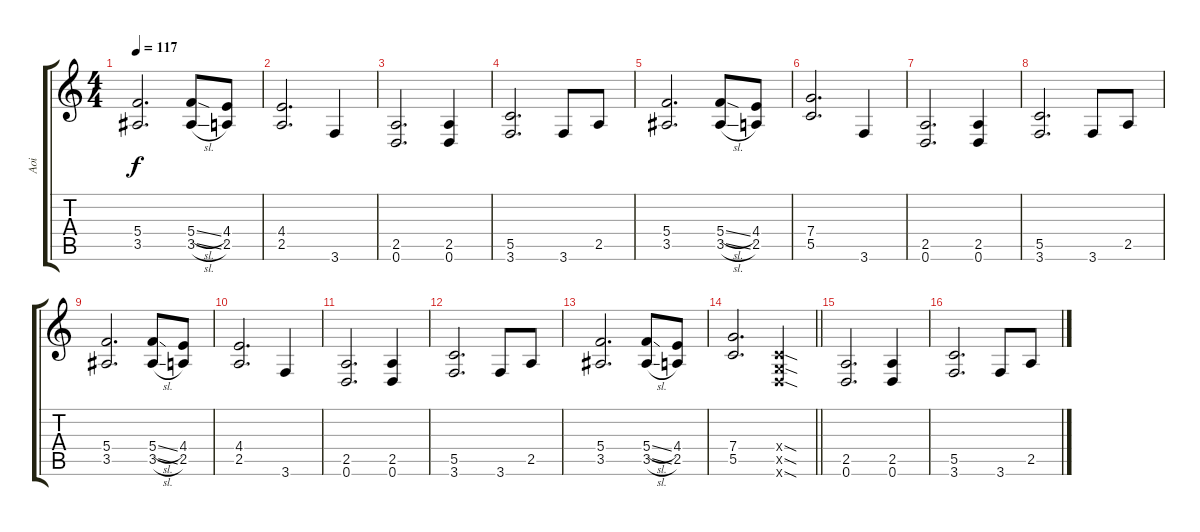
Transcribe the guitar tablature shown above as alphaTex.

\track ("Aoi" "Aoi") {instrument distortionguitar}
\staff {score tabs}
\tuning (D4 A3 F3 C3 G2 D2) {hide}
\ts (4 4)
\tempo 117
\clef g2
\ks c
(5.4 3.5).2{d dy f} (5.4{sl} 3.5{sl}).8 (4.4 2.5).8 |
(4.4 2.5).2{d} 3.6.4 |
(2.5 0.6).2{d} (2.5 0.6).4 |
(5.5 3.6).2{d} 3.6.8 2.5.8 |
(5.4 3.5).2{d} (5.4{sl} 3.5{sl}).8 (4.4 2.5).8 |
(7.4 5.5).2{d} 3.6.4 |
(2.5 0.6).2{d} (2.5 0.6).4 |
(5.5 3.6).2{d} 3.6.8 2.5.8 |
(5.4 3.5).2{d} (5.4{sl} 3.5{sl}).8 (4.4 2.5).8 |
(4.4 2.5).2{d} 3.6.4 |
(2.5 0.6).2{d} (2.5 0.6).4 |
(5.5 3.6).2{d} 3.6.8 2.5.8 |
(5.4 3.5).2{d} (5.4{sl} 3.5{sl}).8 (4.4 2.5).8 |
\barLineRight lightlight
(7.4 5.5).2{d} (0.4{sod x} 0.5{sod x} 0.6{sod x}).4 |
(2.5 0.6).2{d} (2.5 0.6).4 |
(5.5 3.6).2{d} 3.6.8 2.5.8
